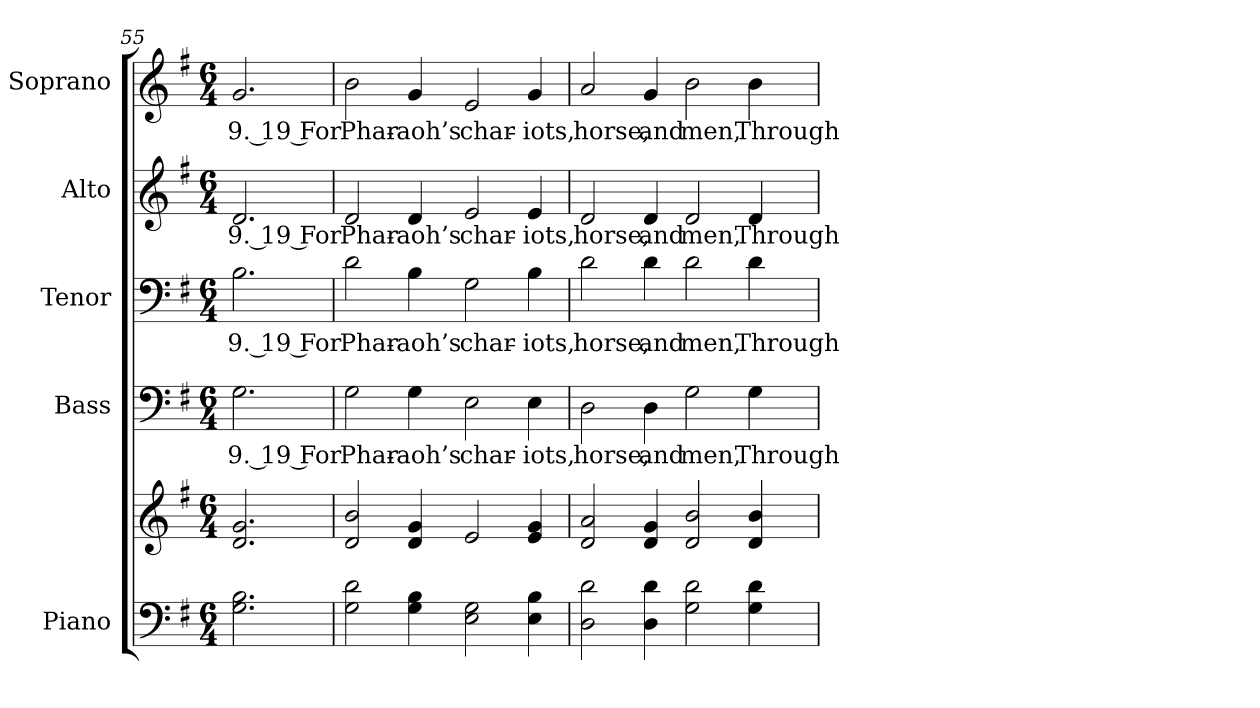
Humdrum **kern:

**kern	**kern	**kern	**text	**kern	**text	**kern	**text	**kern	**text
*part5	*part5	*part4	*part4	*part3	*part3	*part2	*part2	*part1	*part1
*staff6	*staff5	*staff4	*staff4	*staff3	*staff3	*staff2	*staff2	*staff1	*staff1
*I"Piano	*	*I"Bass	*	*I"Tenor	*	*I"Alto	*	*I"Soprano	*
*I'Pno.	*	*I'B.	*	*I'T.	*	*I'A.	*	*I'S.	*
!!LO:PB:g=z
*clefF4	*clefG2	*clefF4	*	*clefF4	*	*clefG2	*	*clefG2	*
*k[f#]	*k[f#]	*k[f#]	*	*k[f#]	*	*k[f#]	*	*k[f#]	*
*G:	*G:	*G:	*	*G:	*	*G:	*	*G:	*
*M6/4	*M6/4	*M6/4	*	*M6/4	*	*M6/4	*	*M6/4	*
=55	=55	=55	=55	=55	=55	=55	=55	=55	=55
!	!	!	!LO:LY:b:color=#000000	!	!	!	!	!	!
!	!	!	!	!	!LO:LY:b:color=#000000	!	!	!	!
!	!	!	!	!	!	!	!LO:LY:b:color=#000000	!	!
!	!	!	!	!	!	!	!	!	!LO:LY:b:color=#000000
2.Gi\ 2.Bi	2.di/ 2.gi	2.Gi\	9. 19 For	2.Bi\	9. 19 For	2.di/	9. 19 For	2.gi/	9. 19 For
=56	=56	=56	=56	=56	=56	=56	=56	=56	=56
!	!	!	!LO:LY:b:color=#000000	!	!	!	!	!	!
!	!	!	!	!	!LO:LY:b:color=#000000	!	!	!	!
!	!	!	!	!	!	!	!LO:LY:b:color=#000000	!	!
!	!	!	!	!	!	!	!	!	!LO:LY:b:color=#000000
2Gi\ 2di	2di/ 2bi	2Gi\	Phar-	2di\	Phar-	2di/	Phar-	2bi\	Phar-
!	!	!	!LO:LY:b:color=#000000	!	!	!	!	!	!
!	!	!	!	!	!LO:LY:b:color=#000000	!	!	!	!
!	!	!	!	!	!	!	!LO:LY:b:color=#000000	!	!
!	!	!	!	!	!	!	!	!	!LO:LY:b:color=#000000
4Gi\ 4Bi	4di/ 4gi	4Gi\	-aoh’s	4Bi\	-aoh’s	4di/	-aoh’s	4gi/	-aoh’s
!	!	!	!LO:LY:b:color=#000000	!	!	!	!	!	!
!	!	!	!	!	!LO:LY:b:color=#000000	!	!	!	!
!	!	!	!	!	!	!	!LO:LY:b:color=#000000	!	!
!	!	!	!	!	!	!	!	!	!LO:LY:b:color=#000000
2Ei\ 2Gi	2ei/	2Ei\	char-	2Gi\	char-	2ei/	char-	2ei/	char-
!	!	!	!LO:LY:b:color=#000000	!	!	!	!	!	!
!	!	!	!	!	!LO:LY:b:color=#000000	!	!	!	!
!	!	!	!	!	!	!	!LO:LY:b:color=#000000	!	!
!	!	!	!	!	!	!	!	!	!LO:LY:b:color=#000000
4Ei\ 4Bi	4ei/ 4gi	4Ei\	-iots,	4Bi\	-iots,	4ei/	-iots,	4gi/	-iots,
=57	=57	=57	=57	=57	=57	=57	=57	=57	=57
!	!	!	!LO:LY:b:color=#000000	!	!	!	!	!	!
!	!	!	!	!	!LO:LY:b:color=#000000	!	!	!	!
!	!	!	!	!	!	!	!LO:LY:b:color=#000000	!	!
!	!	!	!	!	!	!	!	!	!LO:LY:b:color=#000000
2Di\ 2di	2di/ 2ai	2Di\	horse,	2di\	horse,	2di/	horse,	2ai/	horse,
!	!	!	!LO:LY:b:color=#000000	!	!	!	!	!	!
!	!	!	!	!	!LO:LY:b:color=#000000	!	!	!	!
!	!	!	!	!	!	!	!LO:LY:b:color=#000000	!	!
!	!	!	!	!	!	!	!	!	!LO:LY:b:color=#000000
4Di\ 4di	4di/ 4gi	4Di\	and	4di\	and	4di/	and	4gi/	and
!	!	!	!LO:LY:b:color=#000000	!	!	!	!	!	!
!	!	!	!	!	!LO:LY:b:color=#000000	!	!	!	!
!	!	!	!	!	!	!	!LO:LY:b:color=#000000	!	!
!	!	!	!	!	!	!	!	!	!LO:LY:b:color=#000000
2Gi\ 2di	2di/ 2bi	2Gi\	men,	2di\	men,	2di/	men,	2bi\	men,
!	!	!	!LO:LY:b:color=#000000	!	!	!	!	!	!
!	!	!	!	!	!LO:LY:b:color=#000000	!	!	!	!
!	!	!	!	!	!	!	!LO:LY:b:color=#000000	!	!
!	!	!	!	!	!	!	!	!	!LO:LY:b:color=#000000
4Gi\ 4di	4di/ 4bi	4Gi\	Through	4di\	Through	4di/	Through	4bi\	Through
=	=	=	=	=	=	=	=	=	=
*-	*-	*-	*-	*-	*-	*-	*-	*-	*-
